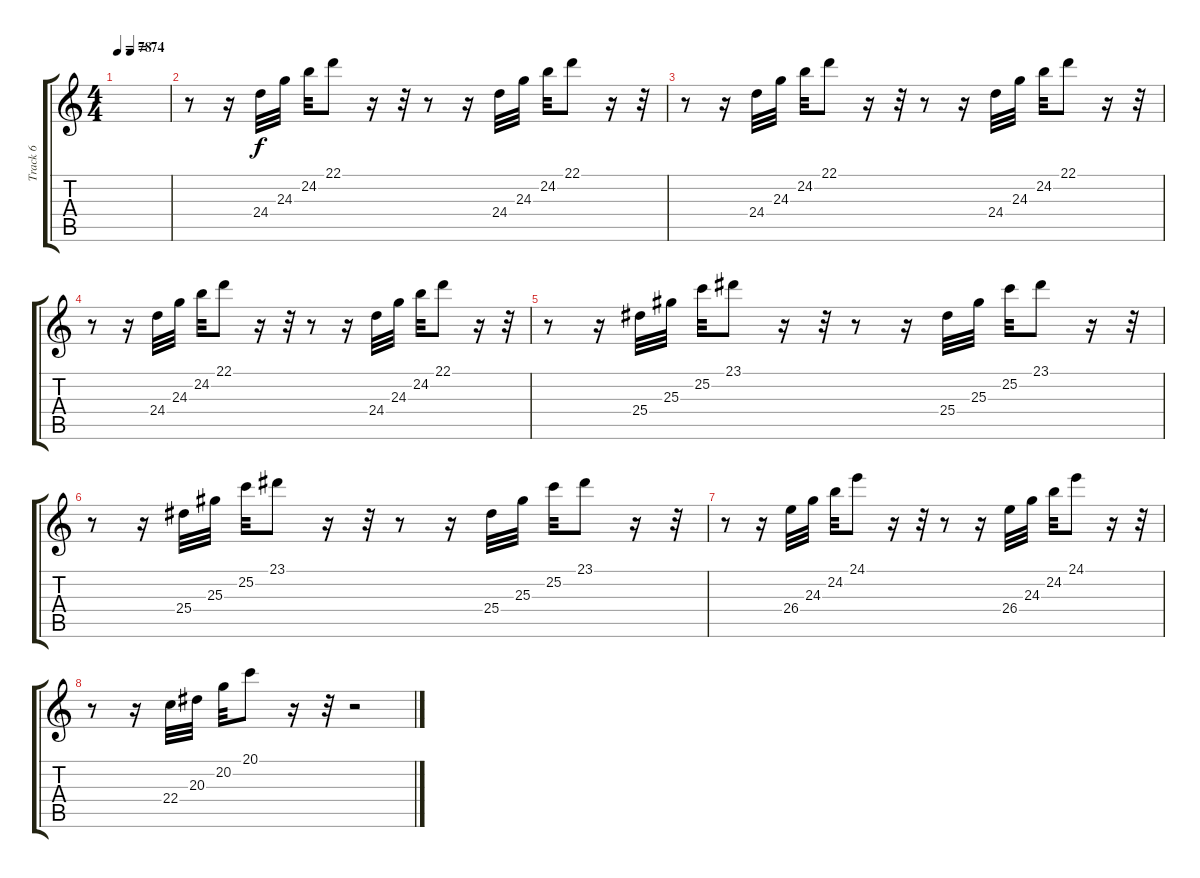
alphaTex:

\track ("Track 6" "Track 6") {instrument flute}
\staff {score tabs}
\tuning (E4 B3 G3 D3 A2 E2) {hide}
\ts (4 4)
\tempo 78
\tempo (74 0.25)
\clef g2
\ks c
|
r.8 r.16 24.4.32 24.3.32 24.2.32 22.1.8 r.16 r.32 r.8 r.16 24.4.32 24.3.32 24.2.32 22.1.8 r.16 r.32 |
r.8 r.16 24.4.32 24.3.32 24.2.32 22.1.8 r.16 r.32 r.8 r.16 24.4.32 24.3.32 24.2.32 22.1.8 r.16 r.32 |
r.8 r.16 24.4.32 24.3.32 24.2.32 22.1.8 r.16 r.32 r.8 r.16 24.4.32 24.3.32 24.2.32 22.1.8 r.16 r.32 |
r.8 r.16 25.4.32 25.3.32 25.2.32 23.1.8 r.16 r.32 r.8 r.16 25.4.32 25.3.32 25.2.32 23.1.8 r.16 r.32 |
r.8 r.16 25.4.32 25.3.32 25.2.32 23.1.8 r.16 r.32 r.8 r.16 25.4.32 25.3.32 25.2.32 23.1.8 r.16 r.32 |
r.8 r.16 26.4.32 24.3.32 24.2.32 24.1.8 r.16 r.32 r.8 r.16 26.4.32 24.3.32 24.2.32 24.1.8 r.16 r.32 |
r.8 r.16 22.4.32 20.3.32 20.2.32 20.1.8 r.16 r.32 r.2
